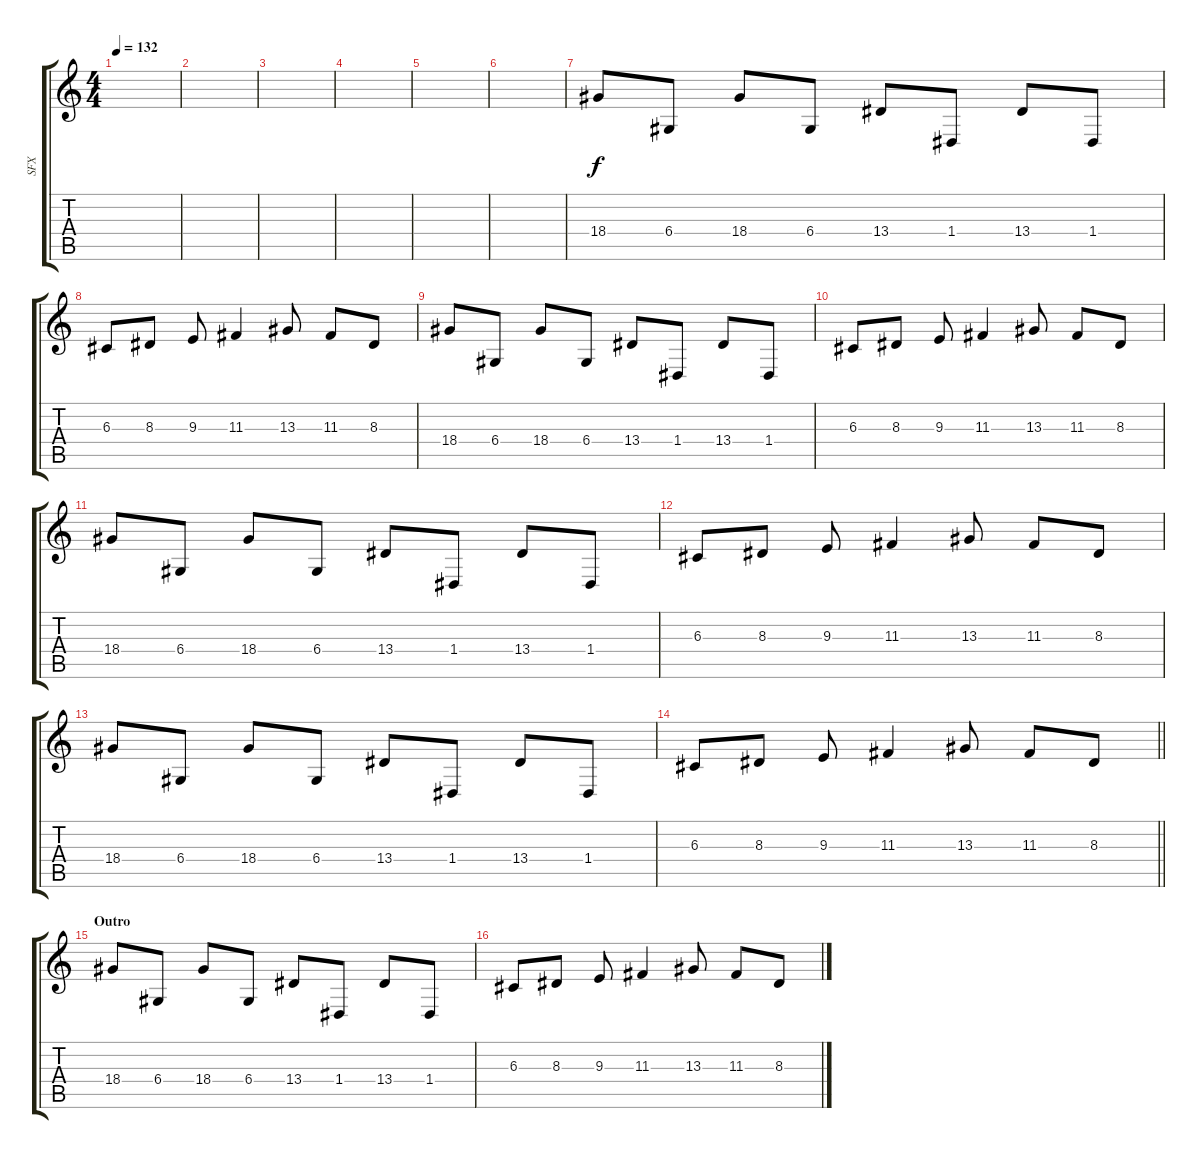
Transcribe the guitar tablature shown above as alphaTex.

\track ("SFX" "SFX") {instrument stringensemble1}
\staff {score tabs}
\tuning (E4 B3 G3 D3 A2 D2) {hide}
\ts (4 4)
\tempo 132
\clef g2
\ks c
|
|
|
|
|
|
18.4.8 6.4.8 18.4.8 6.4.8 13.4.8 1.4.8 13.4.8 1.4.8 |
6.3.8 8.3.8 9.3.8 11.3.4 13.3.8 11.3.8 8.3.8 |
18.4.8 6.4.8 18.4.8 6.4.8 13.4.8 1.4.8 13.4.8 1.4.8 |
6.3.8 8.3.8 9.3.8 11.3.4 13.3.8 11.3.8 8.3.8 |
18.4.8 6.4.8 18.4.8 6.4.8 13.4.8 1.4.8 13.4.8 1.4.8 |
6.3.8 8.3.8 9.3.8 11.3.4 13.3.8 11.3.8 8.3.8 |
18.4.8 6.4.8 18.4.8 6.4.8 13.4.8 1.4.8 13.4.8 1.4.8 |
\barLineRight lightlight
6.3.8 8.3.8 9.3.8 11.3.4 13.3.8 11.3.8 8.3.8 |
\section ("" "Outro")
18.4.8 6.4.8 18.4.8 6.4.8 13.4.8 1.4.8 13.4.8 1.4.8 |
6.3.8 8.3.8 9.3.8 11.3.4 13.3.8 11.3.8 8.3.8
